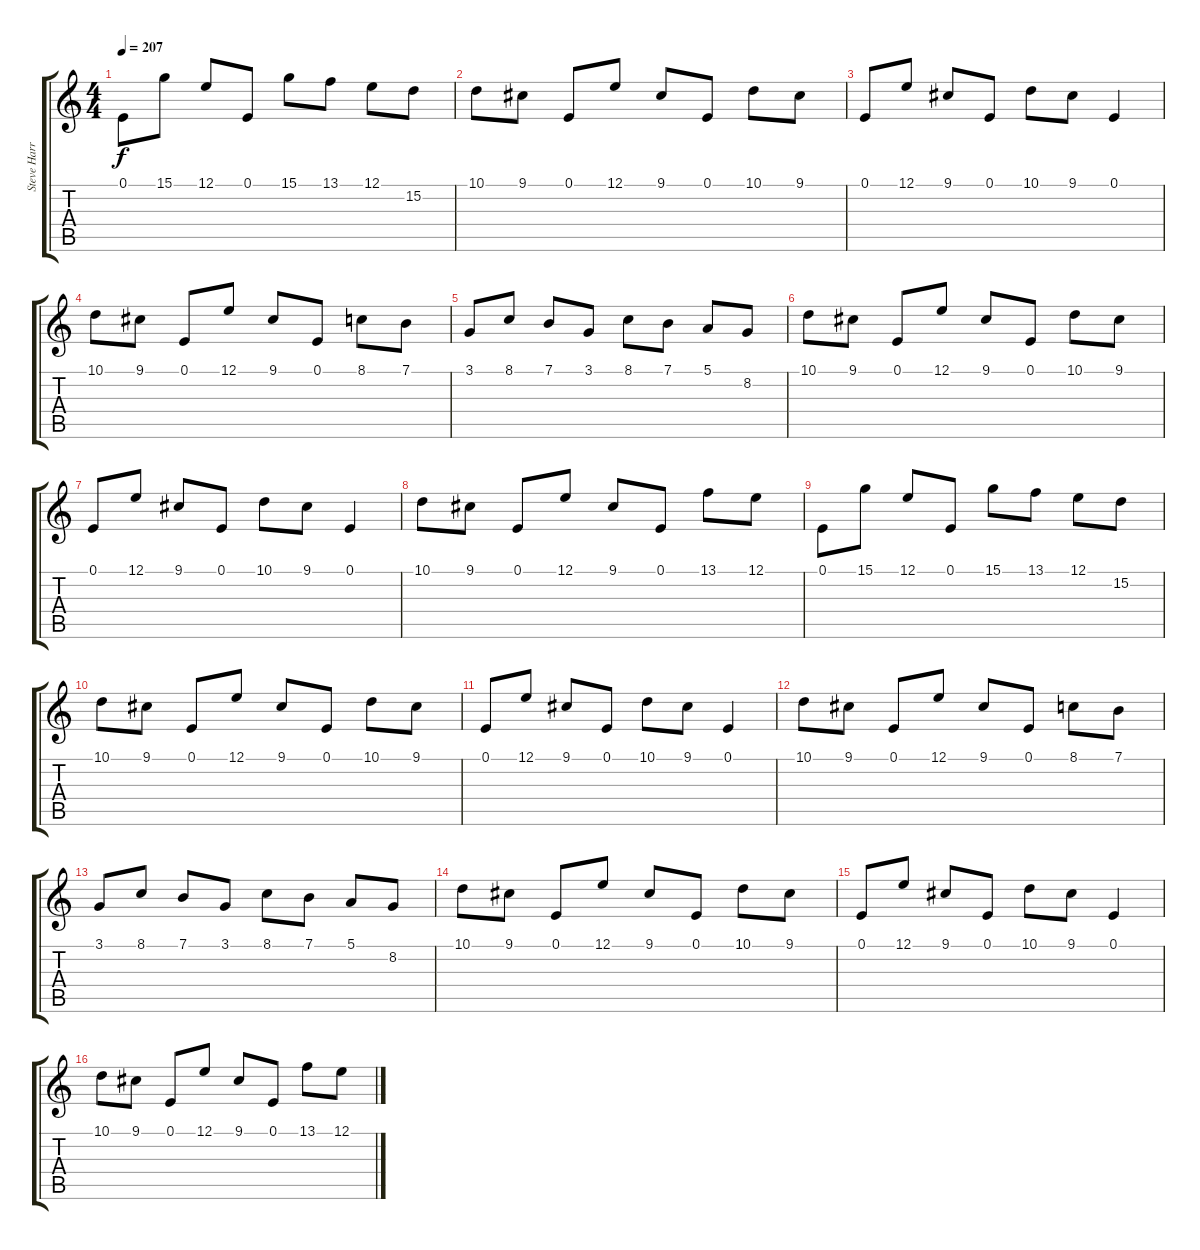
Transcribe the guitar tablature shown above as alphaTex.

\track ("Steve Harris - Keyboard" "Steve Harr") {instrument stringensemble1}
\staff {score tabs}
\tuning (E4 B3 G3 D3 A2 E2) {hide}
\ts (4 4)
\tempo 207
\clef g2
\ks c
0.1.8{dy f} 15.1.8 12.1.8 0.1.8 15.1.8 13.1.8 12.1.8 15.2.8 |
10.1.8 9.1.8 0.1.8 12.1.8 9.1.8 0.1.8 10.1.8 9.1.8 |
0.1.8 12.1.8 9.1.8 0.1.8 10.1.8 9.1.8 0.1.4 |
10.1.8 9.1.8 0.1.8 12.1.8 9.1.8 0.1.8 8.1.8 7.1.8 |
3.1.8 8.1.8 7.1.8 3.1.8 8.1.8 7.1.8 5.1.8 8.2.8 |
10.1.8 9.1.8 0.1.8 12.1.8 9.1.8 0.1.8 10.1.8 9.1.8 |
0.1.8 12.1.8 9.1.8 0.1.8 10.1.8 9.1.8 0.1.4 |
10.1.8 9.1.8 0.1.8 12.1.8 9.1.8 0.1.8 13.1.8 12.1.8 |
0.1.8 15.1.8 12.1.8 0.1.8 15.1.8 13.1.8 12.1.8 15.2.8 |
10.1.8 9.1.8 0.1.8 12.1.8 9.1.8 0.1.8 10.1.8 9.1.8 |
0.1.8 12.1.8 9.1.8 0.1.8 10.1.8 9.1.8 0.1.4 |
10.1.8 9.1.8 0.1.8 12.1.8 9.1.8 0.1.8 8.1.8 7.1.8 |
3.1.8 8.1.8 7.1.8 3.1.8 8.1.8 7.1.8 5.1.8 8.2.8 |
10.1.8 9.1.8 0.1.8 12.1.8 9.1.8 0.1.8 10.1.8 9.1.8 |
0.1.8 12.1.8 9.1.8 0.1.8 10.1.8 9.1.8 0.1.4 |
10.1.8 9.1.8 0.1.8 12.1.8 9.1.8 0.1.8 13.1.8 12.1.8
